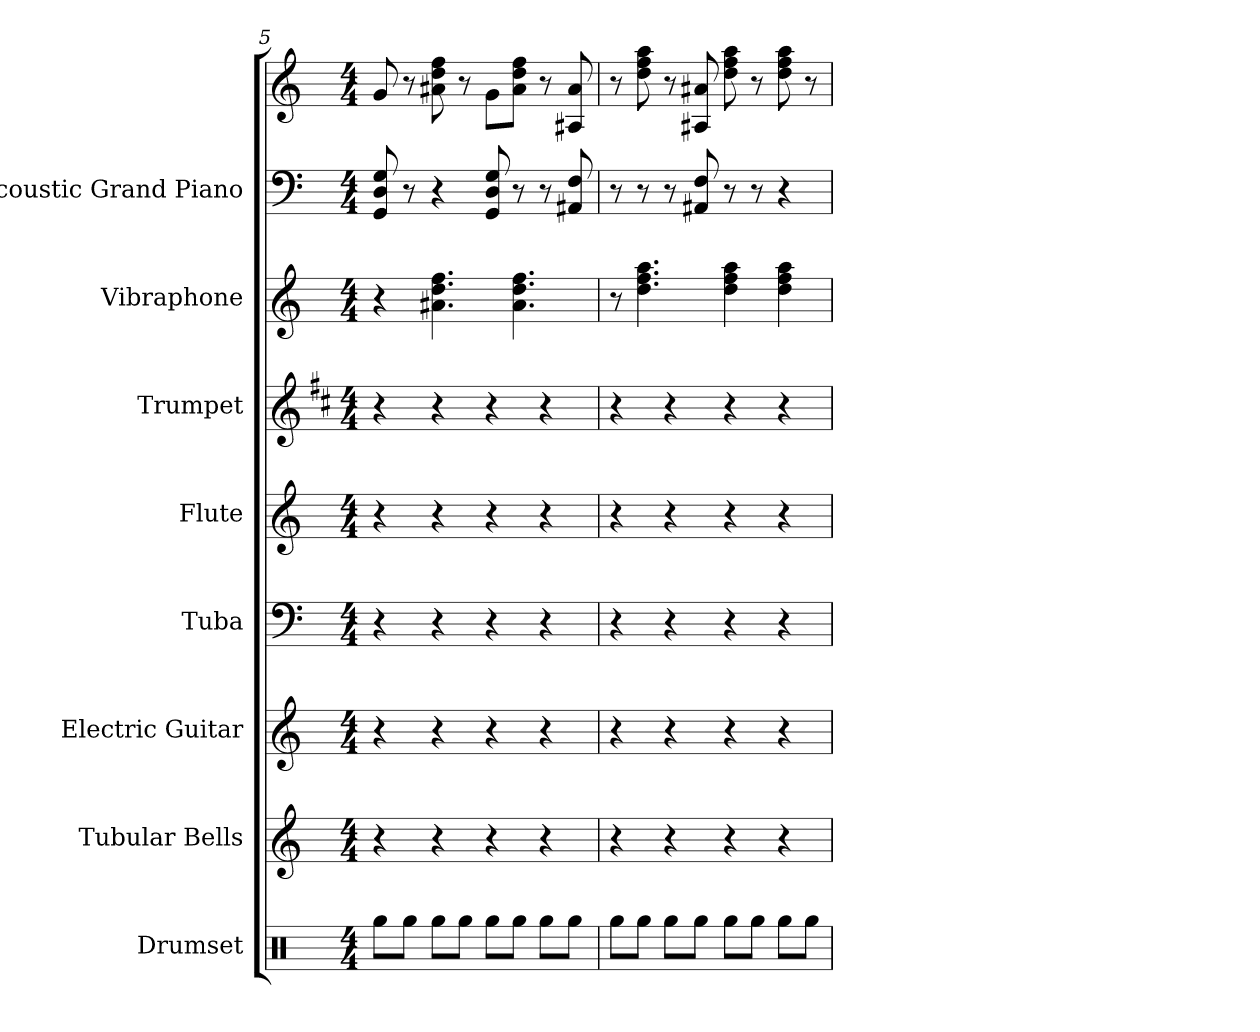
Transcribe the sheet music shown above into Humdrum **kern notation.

**kern	**kern	**kern	**kern	**kern	**kern	**kern	**kern	**kern
*part8	*part7	*part6	*part5	*part4	*part3	*part2	*part1	*part1
*staff9	*staff8	*staff7	*staff6	*staff5	*staff4	*staff3	*staff2	*staff1
*I"Drumset	*I"Tubular Bells	*I"Electric Guitar	*I"Tuba	*I"Flute	*I"Trumpet	*I"Vibraphone	*I"Acoustic Grand Piano	*
*I'Drs.	*I'Tbells	*I'Elec Gtr	*I'Tba	*I'Fl	*I'Tpt	*I'Vbp	*I'Pno	*
*clefX	*clefG2	*clefG2	*clefF4	*clefG2	*clefG2	*clefG2	*clefF4	*clefG2
*	*	*	*	*	*ITrd1c2	*	*	*
*k[]	*k[]	*k[]	*k[]	*k[]	*k[]	*k[]	*k[]	*k[]
*M4/4	*M4/4	*M4/4	*M4/4	*M4/4	*M4/4	*M4/4	*M4/4	*M4/4
=5	=5	=5	=5	=5	=5	=5	=5	=5
8RggL	4r	4r	4r	4r	4r	4r	8G 8GG 8D	8g
8RggJ	.	.	.	.	.	.	8r	8r
8RggL	4r	4r	4r	4r	4r	4.a#X 4.dd 4.ff	4r	8a#X 8dd 8ff
8RggJ	.	.	.	.	.	.	.	8r
8RggL	4r	4r	4r	4r	4r	.	8G 8GG 8D	8gL
8RggJ	.	.	.	.	.	4.a# 4.dd 4.ff	8r	8a# 8dd 8ffJ
8RggL	4r	4r	4r	4r	4r	.	8r	8r
8RggJ	.	.	.	.	.	.	8AA#X 8F	8a# 8A#X
=6	=6	=6	=6	=6	=6	=6	=6	=6
8RggL	4r	4r	4r	4r	4r	8r	8r	8r
8RggJ	.	.	.	.	.	4.dd 4.ff 4.aa	8r	8dd 8ff 8aa
8RggL	4r	4r	4r	4r	4r	.	8r	8r
8RggJ	.	.	.	.	.	.	8AA#X 8F	8a#X 8A#X
8RggL	4r	4r	4r	4r	4r	4dd 4ff 4aa	8r	8dd 8ff 8aa
8RggJ	.	.	.	.	.	.	8r	8r
8RggL	4r	4r	4r	4r	4r	4dd 4ff 4aa	4r	8dd 8ff 8aa
8RggJ	.	.	.	.	.	.	.	8r
=	=	=	=	=	=	=	=	=
*-	*-	*-	*-	*-	*-	*-	*-	*-
